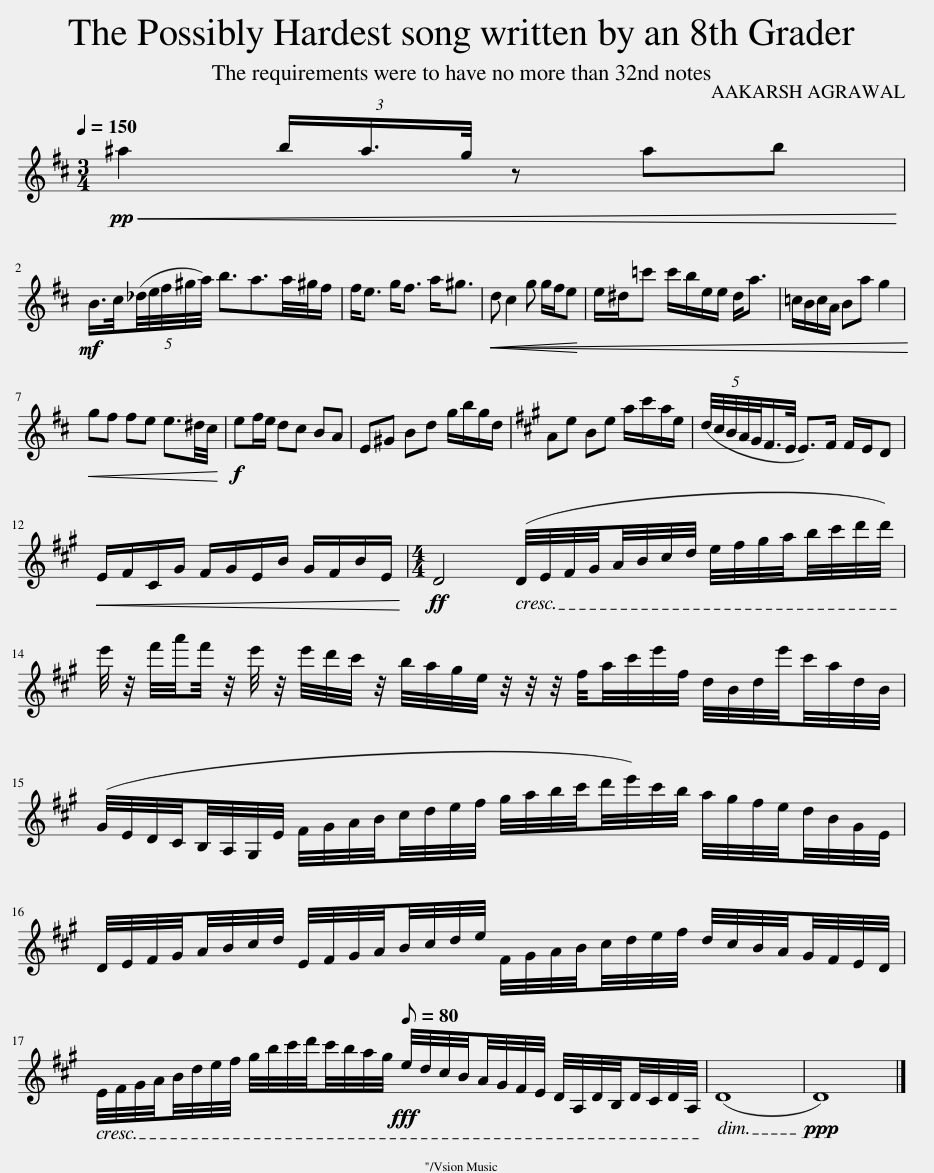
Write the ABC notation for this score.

X:1
L:1/8
Q:1/4=150
M:3/4
I:linebreak $
K:D
V:1 treble
V:1
!pp!!<(! ^a2 (3b/a3/4g/4 z ab!<)! |$!mf! (B/>c/)(5:4:5_d/4e/4f/4^g/4a/4 b3/2a3/2a/4^g/4f/ | f<e g<f a<^g |!<(!!<(! d c2 g g/f/e!<)!!<)! | e/^d/=c' c'/b/e/e/ d<a | %5
 =c/B/c/A/ Ba g2 |$!<(! gf fe e3/2^d/4c/4!<)! |!f! ef/e/ dc BA | E^G Bd g/b/g/d/ |[K:A] Ae Be a/c'/a/e/ | %10
 (5:4:5(d/4c/4B/4A/4G/4F/>E/ E>)F F/E/D |$!<(! E/F/C/G/ F/G/E/B/ G/F/B/E/!<)! |[M:4/4]!ff! D4 (D/4E/4F/4G/4A/4B/4c/4d/4 e/4f/4g/4a/4b/4c'/4d'/4d'/4) |$ e'/4 z/4 f'/4a'/4f'/4 z/4 e'/4 z/4 e'/4d'/4c'/4 z/4 b/4a/4g/4e/4 z/4 z/4 z/4 f/4a/4c'/4e'/4f/4 d/4B/4d/4e'/4c'/4a/4d/4B/4 |$ (G/4E/4D/4C/4B,/4A,/4G,/4E/4 F/4G/4A/4B/4c/4d/4e/4f/4 g/4a/4b/4c'/4d'/4e'/4)c'/4b/4 a/4g/4f/4e/4d/4B/4G/4E/4 |$ %15
 D/4E/4F/4G/4A/4B/4c/4d/4 E/4F/4G/4A/4B/4c/4d/4e/4 F/4G/4A/4B/4c/4d/4e/4f/4 d/4c/4B/4A/4G/4F/4E/4D/4 |$ E/4F/4G/4A/4B/4d/4e/4f/4 g/4b/4c'/4d'/4c'/4b/4a/4g/4[Q:1/8=80]!fff! e/4d/4c/4B/4A/4G/4F/4E/4 D/4A,/4D/4B,/4D/4C/4D/4A,/4 | (D8 |!ppp! D8) |] %19
